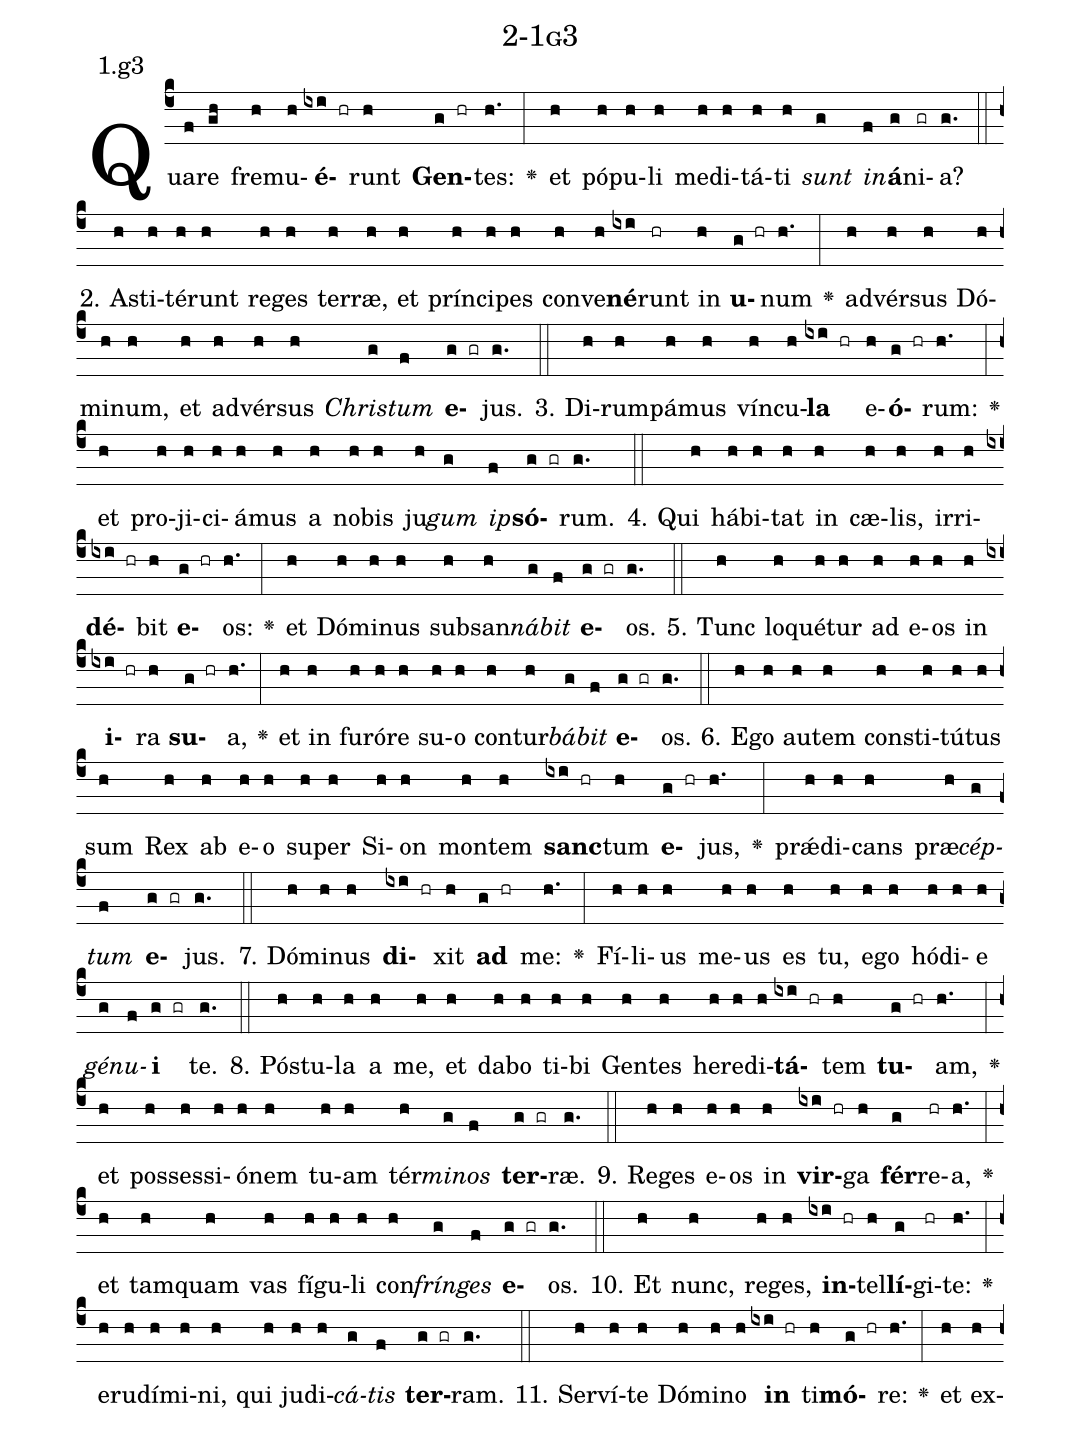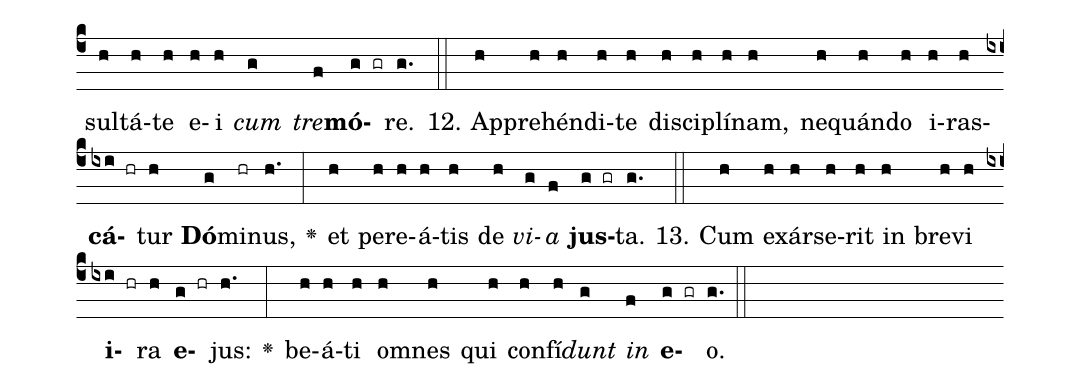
name: 2-1g3;
annotation: 1.g3;
%%
(c4)Qua(f)re(gh) fre(h)mu(h)<b>é</b>(ixi hr)runt(h) <b>Gen</b>(g hr)tes:(h.) <v>\greheightstar</v>(:) et(h) pó(h)pu(h)li(h) me(h)di(h)tá(h)ti(h) <i>sunt</i>(g) <i>in</i>(f)<b>á</b>(g)ni(gr)a?(g.) (::)
2. A(h)sti(h)té(h)runt(h) re(h)ges(h) ter(h)ræ,(h) et(h) prín(h)ci(h)pes(h) con(h)ve(h)<b>né</b>(ixi)runt(hr) in(h) <b>u</b>(g hr)num(h.) <v>\greheightstar</v>(:) ad(h)vér(h)sus(h) Dó(h)mi(h)num,(h) et(h) ad(h)vér(h)sus(h) <i>Chris</i>(g)<i>tum</i>(f) <b>e</b>(g gr)jus.(g.) (::)
3. Di(h)rum(h)pá(h)mus(h) vín(h)cu(h)<b>la</b>(ixi hr) e(h)<b>ó</b>(g hr)rum:(h.) <v>\greheightstar</v>(:) et(h) pro(h)ji(h)ci(h)á(h)mus(h) a(h) no(h)bis(h) ju(h)<i>gum</i>(g) <i>ip</i>(f)<b>só</b>(g gr)rum.(g.) (::)
4. Qui(h) há(h)bi(h)tat(h) in(h) cæ(h)lis,(h) ir(h)ri(h)<b>dé</b>(ixi hr)bit(h) <b>e</b>(g hr)os:(h.) <v>\greheightstar</v>(:) et(h) Dó(h)mi(h)nus(h) sub(h)san(h)<i>ná</i>(g)<i>bit</i>(f) <b>e</b>(g gr)os.(g.) (::)
5. Tunc(h) lo(h)qué(h)tur(h) ad(h) e(h)os(h) in(h) <b>i</b>(ixi hr)ra(h) <b>su</b>(g hr)a,(h.) <v>\greheightstar</v>(:) et(h) in(h) fu(h)ró(h)re(h) su(h)o(h) con(h)tur(h)<i>bá</i>(g)<i>bit</i>(f) <b>e</b>(g gr)os.(g.) (::)
6. E(h)go(h) au(h)tem(h) con(h)sti(h)tú(h)tus(h) sum(h) Rex(h) ab(h) e(h)o(h) su(h)per(h) Si(h)on(h) mon(h)tem(h) <b>sanc</b>(ixi hr)tum(h) <b>e</b>(g hr)jus,(h.) <v>\greheightstar</v>(:) prǽ(h)di(h)cans(h) præ(h)<i>cép</i>(g)<i>tum</i>(f) <b>e</b>(g gr)jus.(g.) (::)
7. Dó(h)mi(h)nus(h) <b>di</b>(ixi hr)xit(h) <b>ad</b>(g hr) me:(h.) <v>\greheightstar</v>(:) Fí(h)li(h)us(h) me(h)us(h) es(h) tu,(h) e(h)go(h) hó(h)di(h)e(h) <i>gé</i>(g)<i>nu</i>(f)<b>i</b>(g gr) te.(g.) (::)
8. Pós(h)tu(h)la(h) a(h) me,(h) et(h) da(h)bo(h) ti(h)bi(h) Gen(h)tes(h) he(h)re(h)di(h)<b>tá</b>(ixi hr)tem(h) <b>tu</b>(g hr)am,(h.) <v>\greheightstar</v>(:) et(h) pos(h)ses(h)si(h)ó(h)nem(h) tu(h)am(h) tér(h)<i>mi</i>(g)<i>nos</i>(f) <b>ter</b>(g gr)ræ.(g.) (::)
9. Re(h)ges(h) e(h)os(h) in(h) <b>vir</b>(ixi hr)ga(h) <b>fér</b>(g)re(hr)a,(h.) <v>\greheightstar</v>(:) et(h) tam(h)quam(h) vas(h) fí(h)gu(h)li(h) con(h)<i>frín</i>(g)<i>ges</i>(f) <b>e</b>(g gr)os.(g.) (::)
10. Et(h) nunc,(h) re(h)ges,(h) <b>in</b>(ixi hr)tel(h)<b>lí</b>(g)gi(hr)te:(h.) <v>\greheightstar</v>(:) e(h)ru(h)dí(h)mi(h)ni,(h) qui(h) ju(h)di(h)<i>cá</i>(g)<i>tis</i>(f) <b>ter</b>(g gr)ram.(g.) (::)
11. Ser(h)ví(h)te(h) Dó(h)mi(h)no(h) <b>in</b>(ixi hr) ti(h)<b>mó</b>(g hr)re:(h.) <v>\greheightstar</v>(:) et(h) ex(h)sul(h)tá(h)te(h) e(h)i(h) <i>cum</i>(g) <i>tre</i>(f)<b>mó</b>(g gr)re.(g.) (::)
12. Ap(h)pre(h)hén(h)di(h)te(h) di(h)sci(h)plí(h)nam,(h) ne(h)quán(h)do(h) i(h)ras(h)<b>cá</b>(ixi hr)tur(h) <b>Dó</b>(g)mi(hr)nus,(h.) <v>\greheightstar</v>(:) et(h) per(h)e(h)á(h)tis(h) de(h) <i>vi</i>(g)<i>a</i>(f) <b>jus</b>(g gr)ta.(g.) (::)
13. Cum(h) ex(h)ár(h)se(h)rit(h) in(h) bre(h)vi(h) <b>i</b>(ixi hr)ra(h) <b>e</b>(g hr)jus:(h.) <v>\greheightstar</v>(:) be(h)á(h)ti(h) om(h)nes(h) qui(h) con(h)fí(h)<i>dunt</i>(g) <i>in</i>(f) <b>e</b>(g gr)o.(g.) (::)
